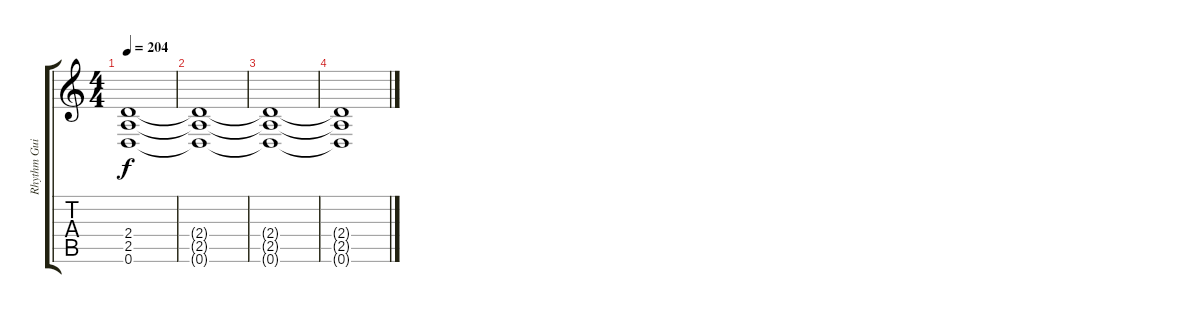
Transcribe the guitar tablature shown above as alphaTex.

\track ("Rhythm Guitar  " "Rhythm Gui") {instrument overdrivenguitar}
\staff {score tabs}
\tuning (D4 A3 F3 C3 G2 D2) {hide}
\ts (4 4)
\tempo 204
\clef g2
\ks c
(2.4 2.5 0.6).1{dy f} |
(2.4{t} 2.5{t} 0.6{t}).1 |
(2.4{t} 2.5{t} 0.6{t}).1 |
(2.4{t} 2.5{t} 0.6{t}).1
